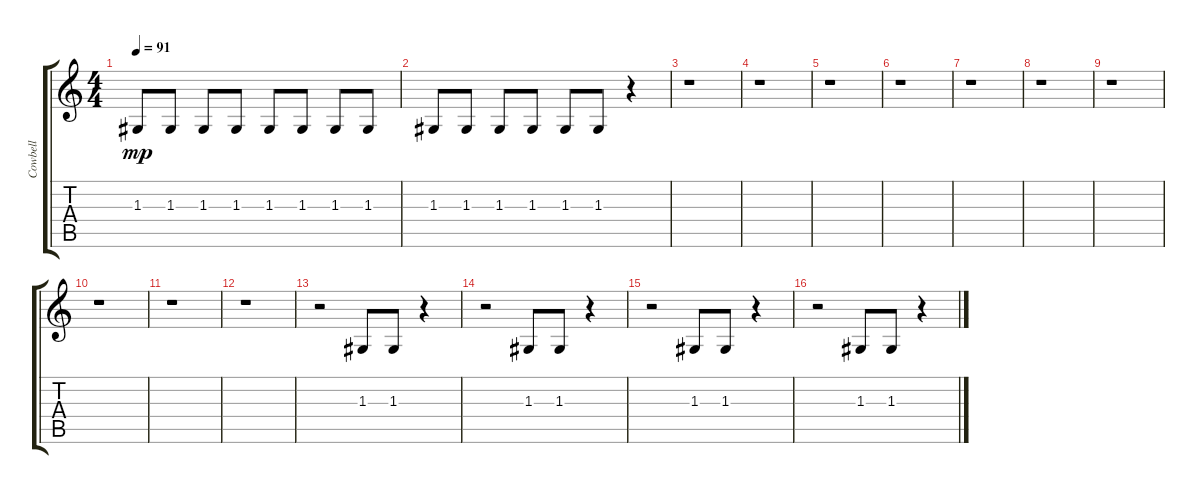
\track ("Cowbell" "Cowbell") {instrument whistle}
\staff {score tabs}
\tuning (E4 B3 G3 D3 A2 E2) {hide}
\ts (4 4)
\tempo 91
\clef g2
\ks c
1.3.8{dy mp} 1.3.8 1.3.8 1.3.8 1.3.8 1.3.8 1.3.8 1.3.8 |
1.3.8 1.3.8 1.3.8 1.3.8 1.3.8 1.3.8 r.4 |
r.1 |
r.1 |
r.1 |
r.1 |
r.1 |
r.1 |
r.1 |
r.1 |
r.1 |
r.1 |
r.2 1.3.8{volume 16} 1.3.8 r.4 |
r.2 1.3.8{volume 16} 1.3.8 r.4 |
r.2 1.3.8{volume 16} 1.3.8 r.4 |
r.2 1.3.8 1.3.8 r.4
